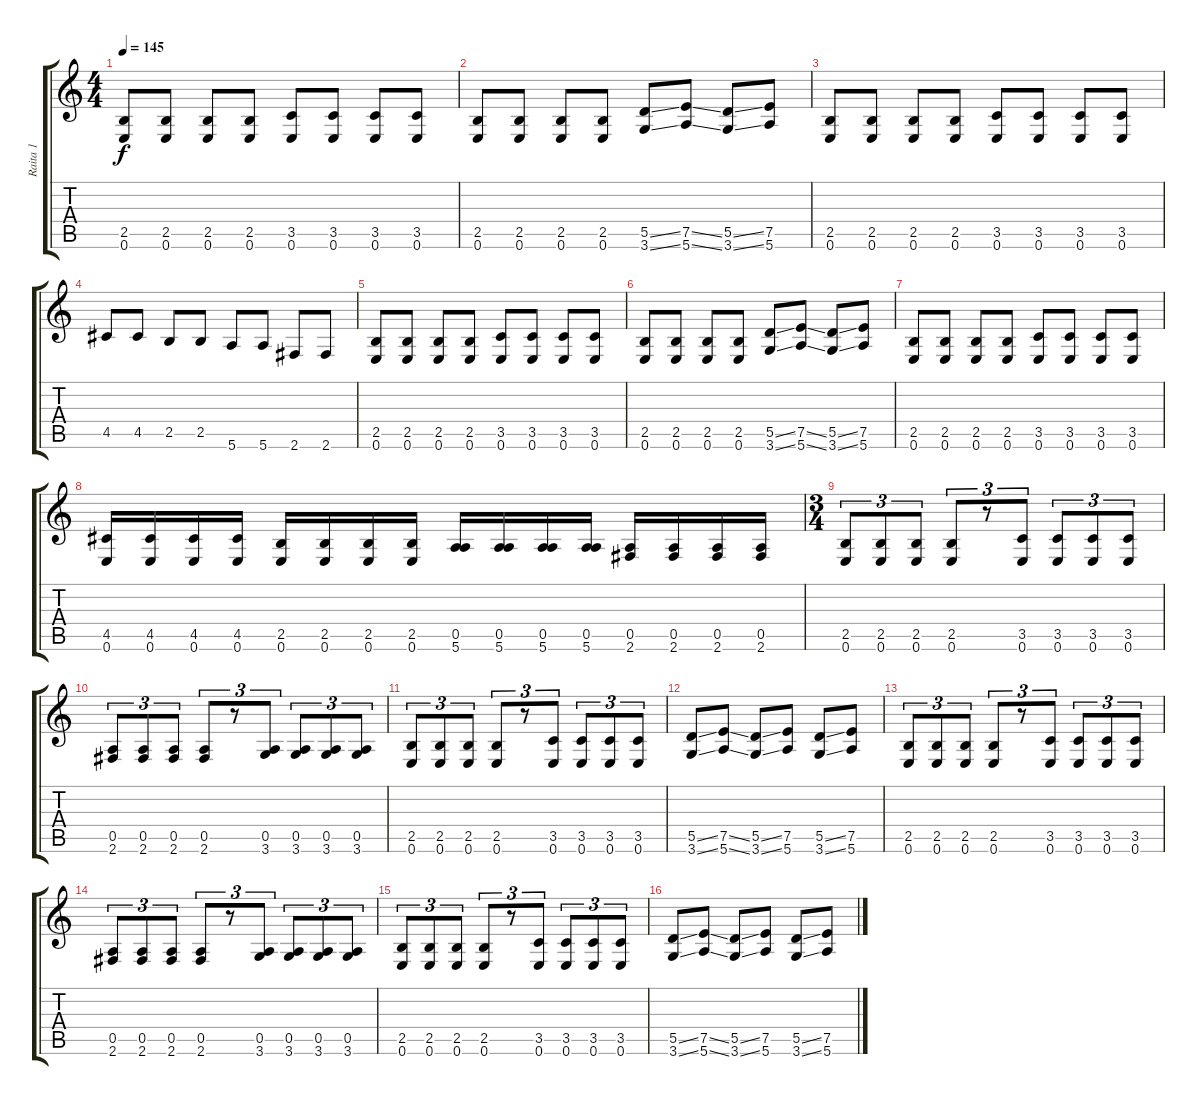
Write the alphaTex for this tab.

\track ("Raita 1" "Raita 1") {instrument distortionguitar}
\staff {score tabs}
\tuning (F4 C4 G3 D3 A2 E2) {hide}
\ts (4 4)
\tempo 145
\clef g2
\ks c
(2.5 0.6).8{dy f instrument distortionguitar} (2.5 0.6).8 (2.5 0.6).8 (2.5 0.6).8 (3.5 0.6).8 (3.5 0.6).8 (3.5 0.6).8 (3.5 0.6).8 |
(2.5 0.6).8 (2.5 0.6).8 (2.5 0.6).8 (2.5 0.6).8 (5.5{ss} 3.6{ss}).8 (7.5{ss} 5.6{ss}).8 (5.5{ss} 3.6{ss}).8 (7.5 5.6).8 |
(2.5 0.6).8 (2.5 0.6).8 (2.5 0.6).8 (2.5 0.6).8 (3.5 0.6).8 (3.5 0.6).8 (3.5 0.6).8 (3.5 0.6).8 |
4.5.8 4.5.8 2.5.8 2.5.8 5.6.8 5.6.8 2.6.8 2.6.8 |
(2.5 0.6).8 (2.5 0.6).8 (2.5 0.6).8 (2.5 0.6).8 (3.5 0.6).8 (3.5 0.6).8 (3.5 0.6).8 (3.5 0.6).8 |
(2.5 0.6).8 (2.5 0.6).8 (2.5 0.6).8 (2.5 0.6).8 (5.5{ss} 3.6{ss}).8 (7.5{ss} 5.6{ss}).8 (5.5{ss} 3.6{ss}).8 (7.5 5.6).8 |
(2.5 0.6).8 (2.5 0.6).8 (2.5 0.6).8 (2.5 0.6).8 (3.5 0.6).8 (3.5 0.6).8 (3.5 0.6).8 (3.5 0.6).8 |
(4.5 0.6).16 (4.5 0.6).16 (4.5 0.6).16 (4.5 0.6).16 (2.5 0.6).16 (2.5 0.6).16 (2.5 0.6).16 (2.5 0.6).16 (0.5 5.6).16 (0.5 5.6).16 (0.5 5.6).16 (0.5 5.6).16 (0.5 2.6).16 (0.5 2.6).16 (0.5 2.6).16 (0.5 2.6).16 |
\ts (3 4)
(2.5 0.6).8{tu (3 2)} (2.5 0.6).8{tu (3 2)} (2.5 0.6).8{tu (3 2)} (2.5 0.6).8{tu (3 2)} r.8{tu (3 2)} (3.5 0.6).8{tu (3 2)} (3.5 0.6).8{tu (3 2)} (3.5 0.6).8{tu (3 2)} (3.5 0.6).8{tu (3 2)} |
(0.5 2.6).8{tu (3 2)} (0.5 2.6).8{tu (3 2)} (0.5 2.6).8{tu (3 2)} (0.5 2.6).8{tu (3 2)} r.8{tu (3 2)} (0.5 3.6).8{tu (3 2)} (0.5 3.6).8{tu (3 2)} (0.5 3.6).8{tu (3 2)} (0.5 3.6).8{tu (3 2)} |
(2.5 0.6).8{tu (3 2)} (2.5 0.6).8{tu (3 2)} (2.5 0.6).8{tu (3 2)} (2.5 0.6).8{tu (3 2)} r.8{tu (3 2)} (3.5 0.6).8{tu (3 2)} (3.5 0.6).8{tu (3 2)} (3.5 0.6).8{tu (3 2)} (3.5 0.6).8{tu (3 2)} |
(5.5{ss} 3.6{ss}).8 (7.5{ss} 5.6{ss}).8 (5.5{ss} 3.6{ss}).8 (7.5 5.6).8 (5.5{ss} 3.6{ss}).8 (7.5 5.6).8 |
(2.5 0.6).8{tu (3 2)} (2.5 0.6).8{tu (3 2)} (2.5 0.6).8{tu (3 2)} (2.5 0.6).8{tu (3 2)} r.8{tu (3 2)} (3.5 0.6).8{tu (3 2)} (3.5 0.6).8{tu (3 2)} (3.5 0.6).8{tu (3 2)} (3.5 0.6).8{tu (3 2)} |
(0.5 2.6).8{tu (3 2)} (0.5 2.6).8{tu (3 2)} (0.5 2.6).8{tu (3 2)} (0.5 2.6).8{tu (3 2)} r.8{tu (3 2)} (0.5 3.6).8{tu (3 2)} (0.5 3.6).8{tu (3 2)} (0.5 3.6).8{tu (3 2)} (0.5 3.6).8{tu (3 2)} |
(2.5 0.6).8{tu (3 2)} (2.5 0.6).8{tu (3 2)} (2.5 0.6).8{tu (3 2)} (2.5 0.6).8{tu (3 2)} r.8{tu (3 2)} (3.5 0.6).8{tu (3 2)} (3.5 0.6).8{tu (3 2)} (3.5 0.6).8{tu (3 2)} (3.5 0.6).8{tu (3 2)} |
(5.5{ss} 3.6{ss}).8 (7.5{ss} 5.6{ss}).8 (5.5{ss} 3.6{ss}).8 (7.5 5.6).8 (5.5{ss} 3.6{ss}).8 (7.5 5.6).8
